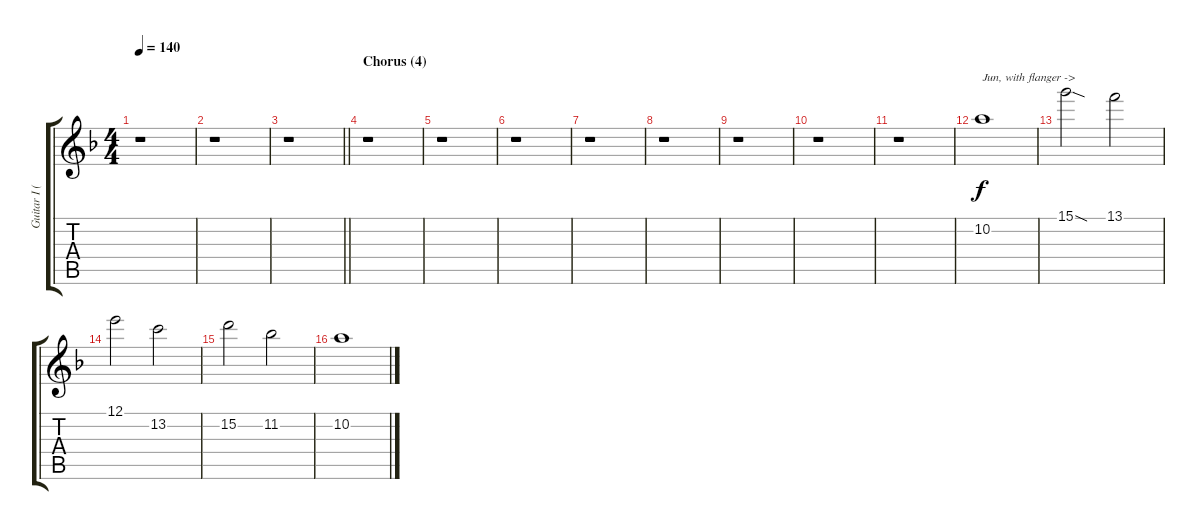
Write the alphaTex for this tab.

\track ("Guitar I (Aiji & Jun)" "Guitar I (") {instrument distortionguitar}
\staff {score tabs}
\tuning (E4 B3 G3 D3 A2 E2) {hide}
\ts (4 4)
\tempo 140
\clef g2
\ks f
r.1{dy f} |
r.1 |
\barLineRight lightlight
r.1 |
\section ("" "Chorus (4)")
r.1 |
r.1 |
r.1 |
r.1 |
r.1 |
r.1 |
r.1 |
r.1 |
10.2.1{txt "Jun, with flanger ->" instrument electricguitarclean} |
15.1{sod}.2 13.1.2 |
12.1.2 13.2.2 |
15.2.2 11.2.2 |
10.2.1
